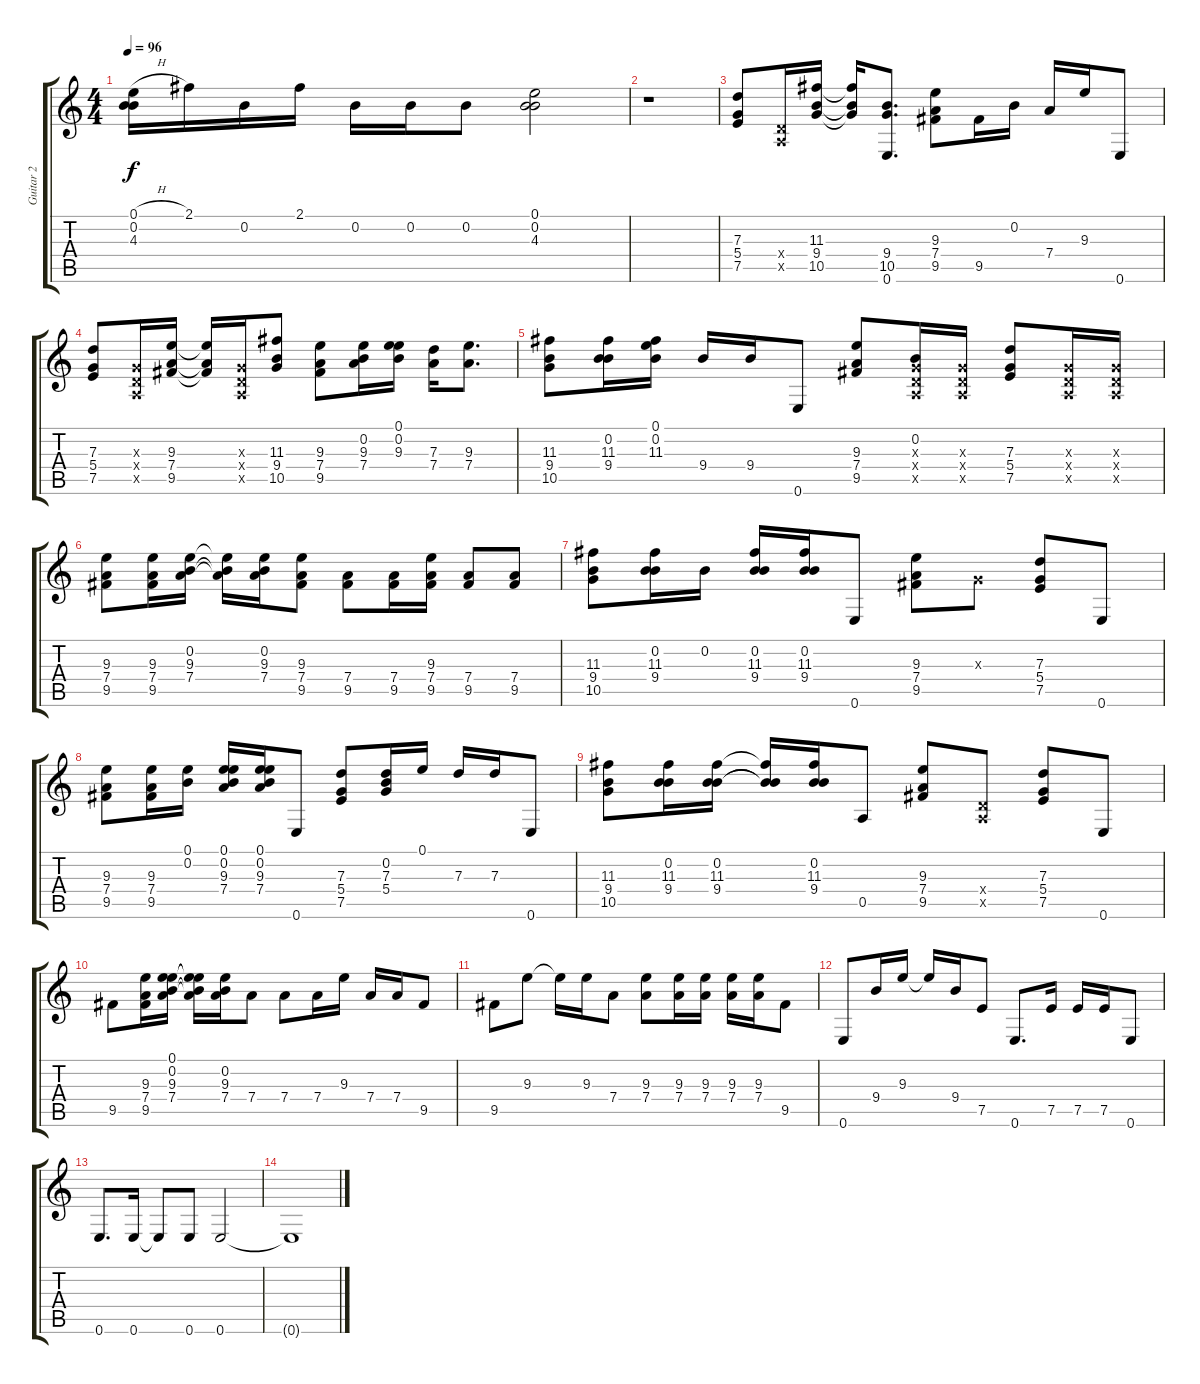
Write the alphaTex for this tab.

\track ("Guitar 2" "Guitar 2") {instrument acousticguitarsteel}
\staff {score tabs}
\tuning (E4 B3 G3 D3 A2 E2) {hide}
\ts (4 4)
\tempo 96
\clef g2
\ks c
(0.1{h} 0.2 4.3).16{dy f} 2.1.16 0.2.16 2.1.16 0.2.16 0.2.16 0.2.8 (0.1 0.2 4.3).2 |
r.1 |
(7.3 5.4 7.5).8 (0.4{x} 0.5{x}).16 (11.3 9.4 10.5).16 (11.3{t} 9.4{t} 10.5{t}).16 (9.4 10.5 0.6).8{d} (9.3 7.4 9.5).8 9.5.16 0.2.16 7.4.16 9.3.16 0.6.8 |
(7.3 5.4 7.5).8 (0.3{x} 0.4{x} 0.5{x}).16 (9.3 7.4 9.5).16 (9.3{t} 7.4{t} 9.5{t}).16 (0.3{x} 0.4{x} 0.5{x}).16 (11.3 9.4 10.5).8 (9.3 7.4 9.5).8 (0.2 9.3 7.4).16 (0.1 0.2 9.3).16 (7.3 7.4).16 (9.3 7.4).8{d} |
(11.3 9.4 10.5).8 (0.2 11.3 9.4).16 (0.1 0.2 11.3).16 9.4.16 9.4.16 0.6.8 (9.3 7.4 9.5).8 (0.2 0.3{x} 0.4{x} 0.5{x}).16 (0.3{x} 0.4{x} 0.5{x}).16 (7.3 5.4 7.5).8 (0.3{x} 0.4{x} 0.5{x}).16 (0.3{x} 0.4{x} 0.5{x}).16 |
(9.3 7.4 9.5).8 (9.3 7.4 9.5).16 (0.2 9.3 7.4).16 (0.2{t} 9.3{t} 7.4{t}).16 (0.2 9.3 7.4).16 (9.3 7.4 9.5).8 (7.4 9.5).8 (7.4 9.5).16 (9.3 7.4 9.5).16 (7.4 9.5).8 (7.4 9.5).8 |
(11.3 9.4 10.5).8 (0.2 11.3 9.4).16 0.2.16 (0.2 11.3 9.4).16 (0.2 11.3 9.4).16 0.6.8 (9.3 7.4 9.5).8 0.3{x}.8 (7.3 5.4 7.5).8 0.6.8 |
(9.3 7.4 9.5).8 (9.3 7.4 9.5).16 (0.1 0.2).16 (0.1 0.2 9.3 7.4).16 (0.1 0.2 9.3 7.4).16 0.6.8 (7.3 5.4 7.5).8 (0.2 7.3 5.4).16 0.1.16 7.3.16 7.3.16 0.6.8 |
(11.3 9.4 10.5).8 (0.2 11.3 9.4).16 (0.2 11.3 9.4).16 (0.2{t} 11.3{t} 9.4{t}).16 (0.2 11.3 9.4).16 0.5.8 (9.3 7.4 9.5).8 (0.4{x} 0.5{x}).8 (7.3 5.4 7.5).8 0.6.8 |
9.5.8 (9.3 7.4 9.5).16 (0.1 0.2 9.3 7.4).16 (0.1{t} 0.2{t} 9.3{t} 7.4{t}).16 (0.2 9.3 7.4).16 7.4.8 7.4.8 7.4.16 9.3.16 7.4.16 7.4.16 9.5.8 |
9.5.8 9.3.8 9.3{t}.16 9.3.16 7.4.8 (9.3 7.4).8 (9.3 7.4).16 (9.3 7.4).16 (9.3 7.4).16 (9.3 7.4).16 9.5.8 |
0.6.8 9.4.16 9.3.16 9.3{t}.16 9.4.16 7.5.8 0.6.8{d} 7.5.16 7.5.16 7.5.16 0.6.8 |
0.6.8{d} 0.6.16 0.6{t}.8 0.6.8 0.6.2 |
0.6{t}.1
